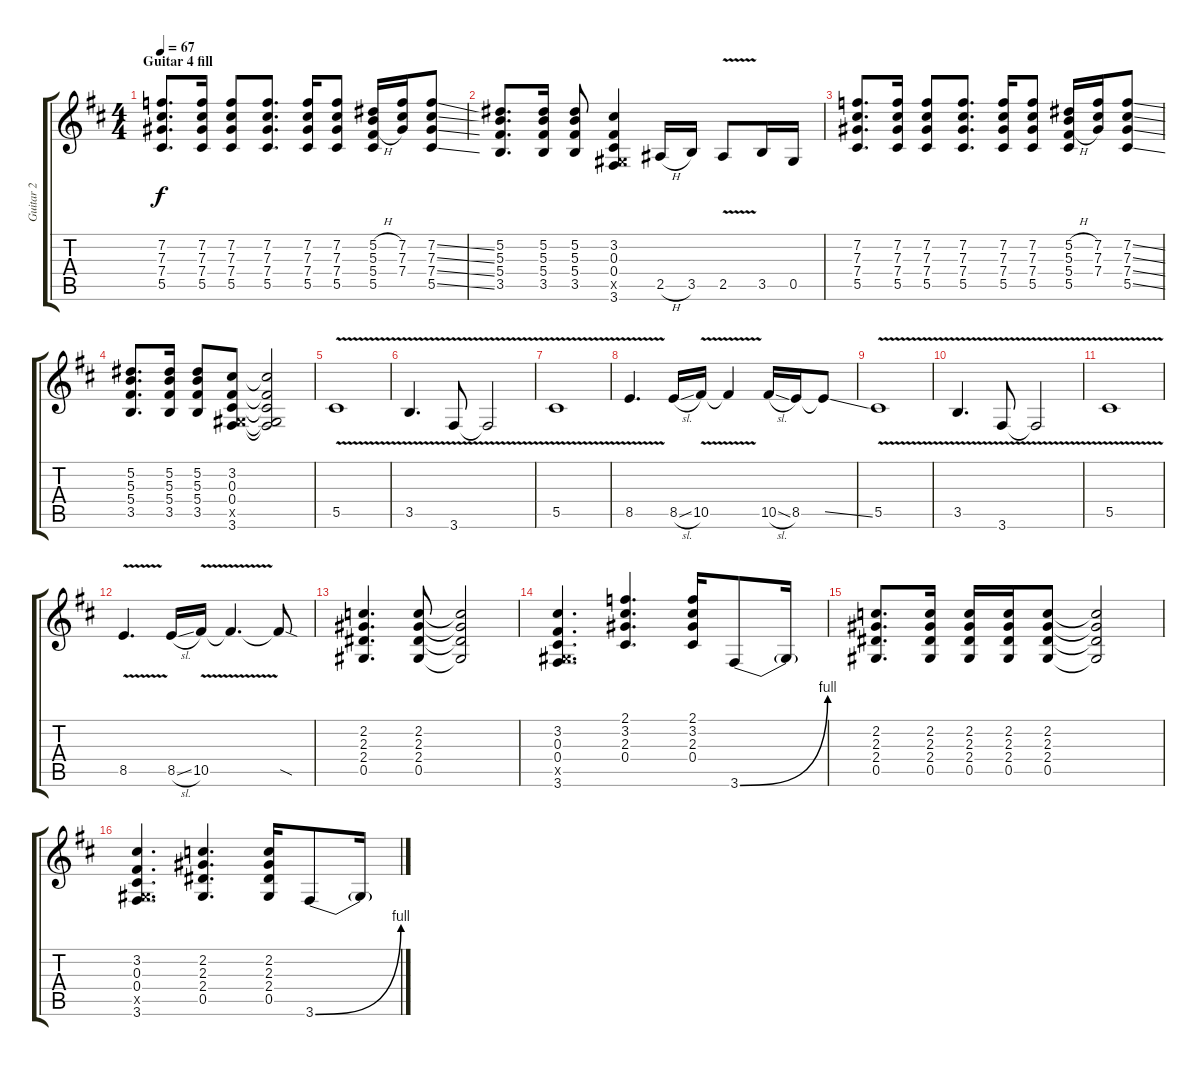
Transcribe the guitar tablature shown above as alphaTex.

\track ("Guitar 2" "Guitar 2") {instrument distortionguitar}
\staff {score tabs}
\tuning (Eb4 Bb3 Gb3 Db3 Ab2 Eb2) {hide}
\ts (4 4)
\section ("" "Guitar 4 fill")
\tempo 67
\clef g2
\ks d
(7.2 7.3 7.4 5.5).8{d dy f} (7.2 7.3 7.4 5.5).16 (7.2 7.3 7.4 5.5).8 (7.2 7.3 7.4 5.5).8{d} (7.2 7.3 7.4 5.5).16 (7.2 7.3 7.4 5.5).8 (5.2{h} 5.3{h} 5.4{h} 5.5).16 (7.2 7.3 7.4).16 (7.2{ss} 7.3{ss} 7.4{ss} 5.5{ss}).8 |
(5.2 5.3 5.4 3.5).8{d} (5.2 5.3 5.4 3.5).16 (5.2 5.3 5.4 3.5).8 (3.2 0.3 0.4 0.5{x} 3.6).4 2.5{h}.16 3.5.16 2.5{v}.8 3.5.16 0.5.16 |
(7.2 7.3 7.4 5.5).8{d} (7.2 7.3 7.4 5.5).16 (7.2 7.3 7.4 5.5).8 (7.2 7.3 7.4 5.5).8{d} (7.2 7.3 7.4 5.5).16 (7.2 7.3 7.4 5.5).8 (5.2{h} 5.3{h} 5.4{h} 5.5).16 (7.2 7.3 7.4).16 (7.2{ss} 7.3{ss} 7.4{ss} 5.5{ss}).8 |
(5.2 5.3 5.4 3.5).8{d} (5.2 5.3 5.4 3.5).16 (5.2 5.3 5.4 3.5).8 (3.2 0.3 0.4 0.5{x} 3.6).8 (3.2{t} 0.3{t} 0.4{t} 0.5{t} 3.6{t}).2 |
5.5{v}.1 |
3.5{v}.4{d} 3.6{v}.8 3.6{t}.2 |
5.5{v}.1 |
8.5{v}.4{d} 8.5{sl}.16 10.5{v}.16 10.5{t}.4 10.5{sl}.16 8.5.16 8.5{ss t}.8 |
5.5{v}.1 |
3.5{v}.4{d} 3.6{v}.8 3.6{t}.2 |
5.5{v}.1 |
8.5{v}.4{d} 8.5{sl}.16 10.5{v}.16 10.5{t}.4{d} 10.5{sod t}.8 |
(2.2 2.3 2.4 0.5).4{d} (2.2 2.3 2.4 0.5).8 (2.2{t} 2.3{t} 2.4{t} 0.5{t}).2 |
(3.2 0.3 0.4 0.5{x} 3.6).4{d} (2.1 3.2 2.3 0.4).4{d} (2.1 3.2 2.3 0.4).16 3.6{be (bend 0 0 60 4)}.8 3.6{t}.16 |
(2.2 2.3 2.4 0.5).8{d} (2.2 2.3 2.4 0.5).16 (2.2 2.3 2.4 0.5).16 (2.2 2.3 2.4 0.5).16 (2.2 2.3 2.4 0.5).8 (2.2{t} 2.3{t} 2.4{t} 0.5{t}).2 |
(3.2 0.3 0.4 0.5{x} 3.6).4{d} (2.2 2.3 2.4 0.5).4{d} (2.2 2.3 2.4 0.5).16 3.6{be (bend 0 0 60 4)}.8 3.6{t}.16
